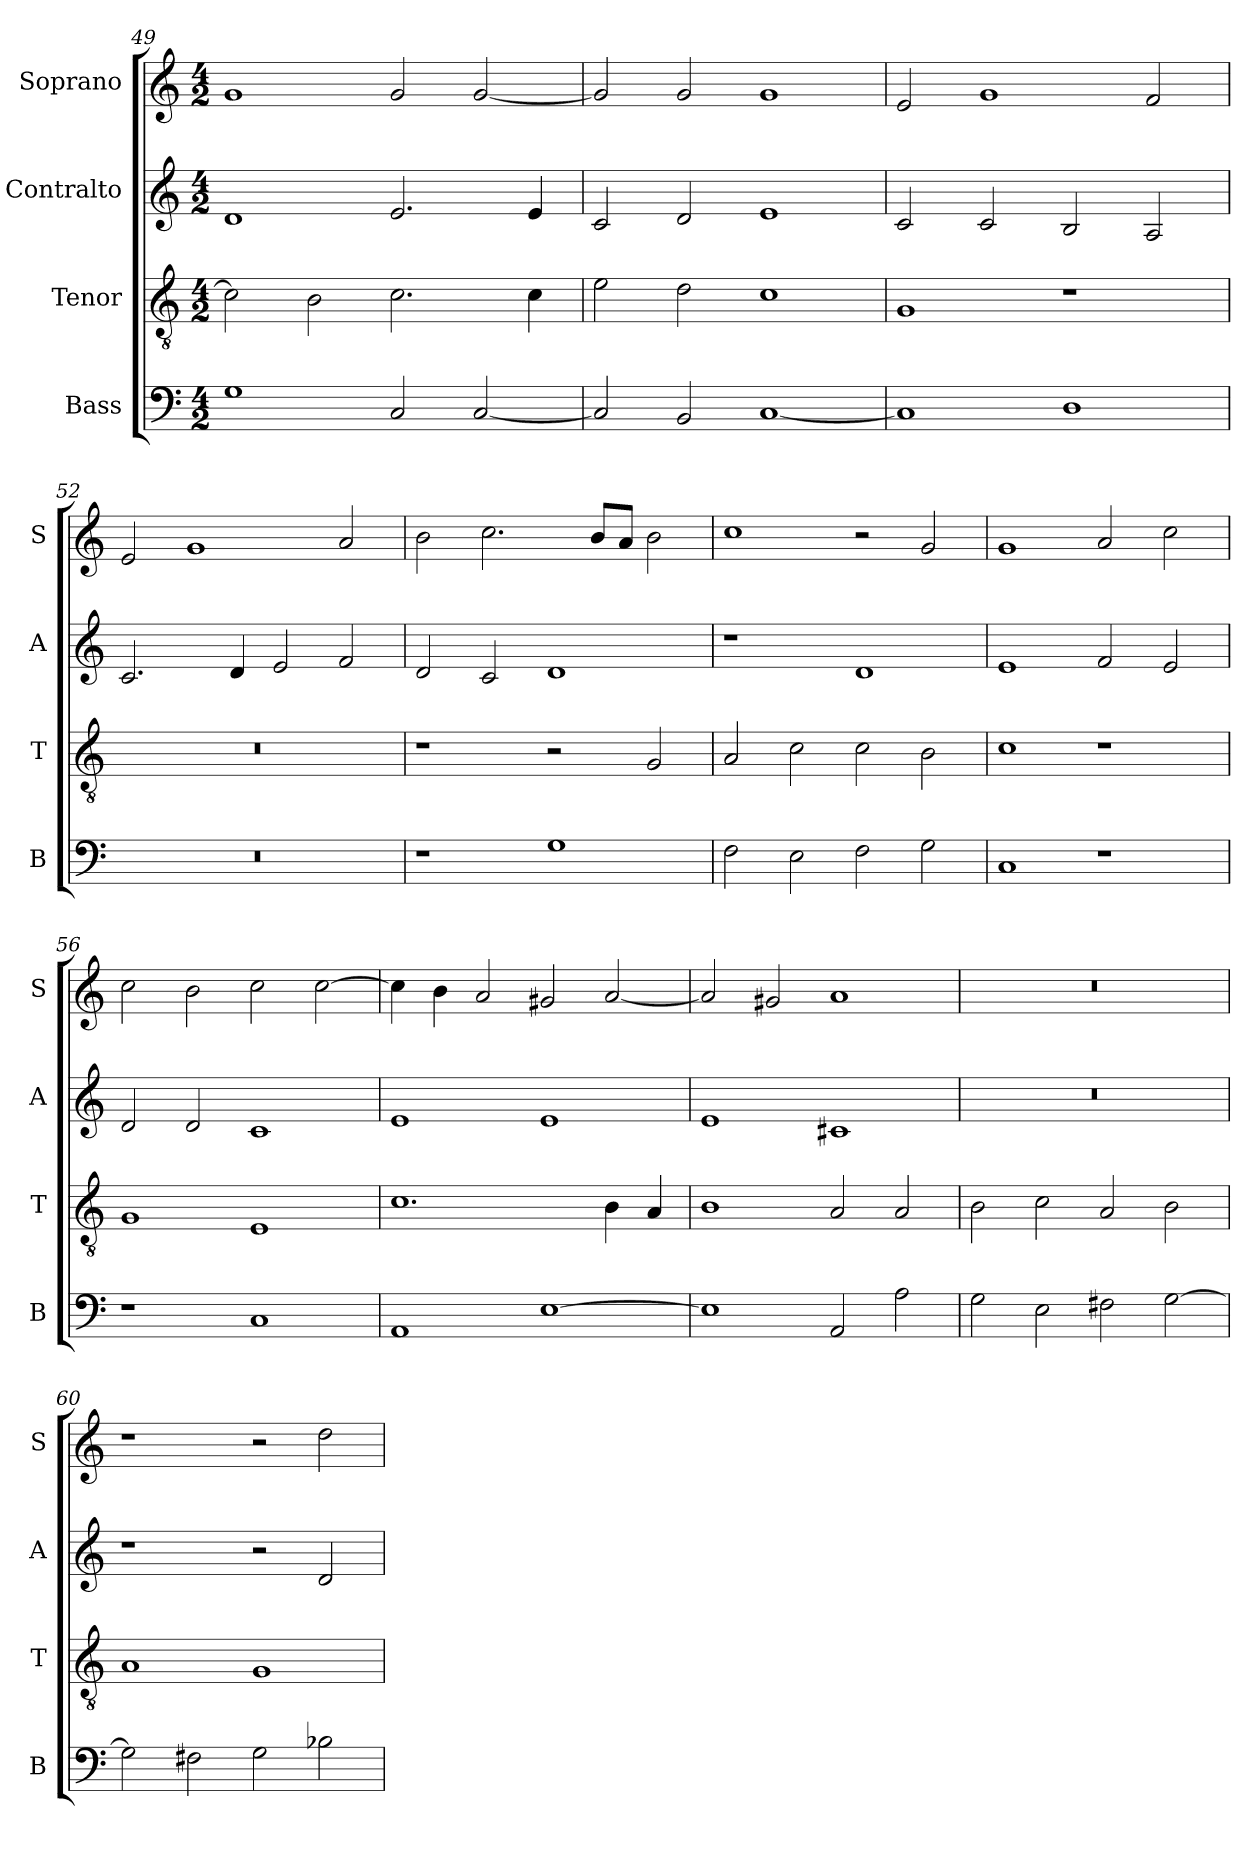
**kern	**kern	**kern	**kern
*part4	*part3	*part2	*part1
*staff4	*staff3	*staff2	*staff1
*I"Bass	*I"Tenor	*I"Contralto	*I"Soprano
*I'B	*I'T	*I'A	*I'S
*clefF4	*clefGv2	*clefG2	*clefG2
*k[]	*k[]	*k[]	*k[]
*G:mix	*G:mix	*G:mix	*G:mix
*M4/2	*M4/2	*M4/2	*M4/2
=49	=49	=49	=49
1G	2c]	1d	1g
.	2B	.	.
2C	2.c	2.e	2g
[2C	.	.	[2g
.	4c	4e	.
=50	=50	=50	=50
2C]	2e	2c	2g]
2BB	2d	2d	2g
[1C	1c	1e	1g
=51	=51	=51	=51
1C]	1G	2c	2e
.	.	2c	1g
1D	1r	2B	.
.	.	2A	2f
=52	=52	=52	=52
0r	0r	2.c	2e
.	.	.	1g
.	.	4d	.
.	.	2e	.
.	.	2f	2a
=53	=53	=53	=53
1r	1r	2d	2b
.	.	2c	2.cc
1G	2r	1d	.
.	.	.	8b/L
.	.	.	8a/J
.	2G	.	2b
=54	=54	=54	=54
2F	2A	1r	1cc
2E	2c	.	.
2F	2c	1d	2r
2G	2B	.	2g
=55	=55	=55	=55
1C	1c	1e	1g
1r	1r	2f	2a
.	.	2e	2cc
=56	=56	=56	=56
1r	1G	2d	2cc
.	.	2d	2b
1C	1E	1c	2cc
.	.	.	[2cc
=57	=57	=57	=57
1AA	1.c	1e	4cc]
.	.	.	4b
.	.	.	2a
[1E	.	1e	2g#X
.	4B	.	[2a
.	4A	.	.
=58	=58	=58	=58
1E]	1B	1e	2a]
.	.	.	2g#X
2AA	2A	1c#X	1a
2A	2A	.	.
=59	=59	=59	=59
2G	2B	0r	0r
2E	2c	.	.
2F#X	2A	.	.
[2G	2B	.	.
=60	=60	=60	=60
2G]	1A	1r	1r
2F#X	.	.	.
2G	1G	2r	2r
2B-X	.	2d	2dd
=	=	=	=
*-	*-	*-	*-
